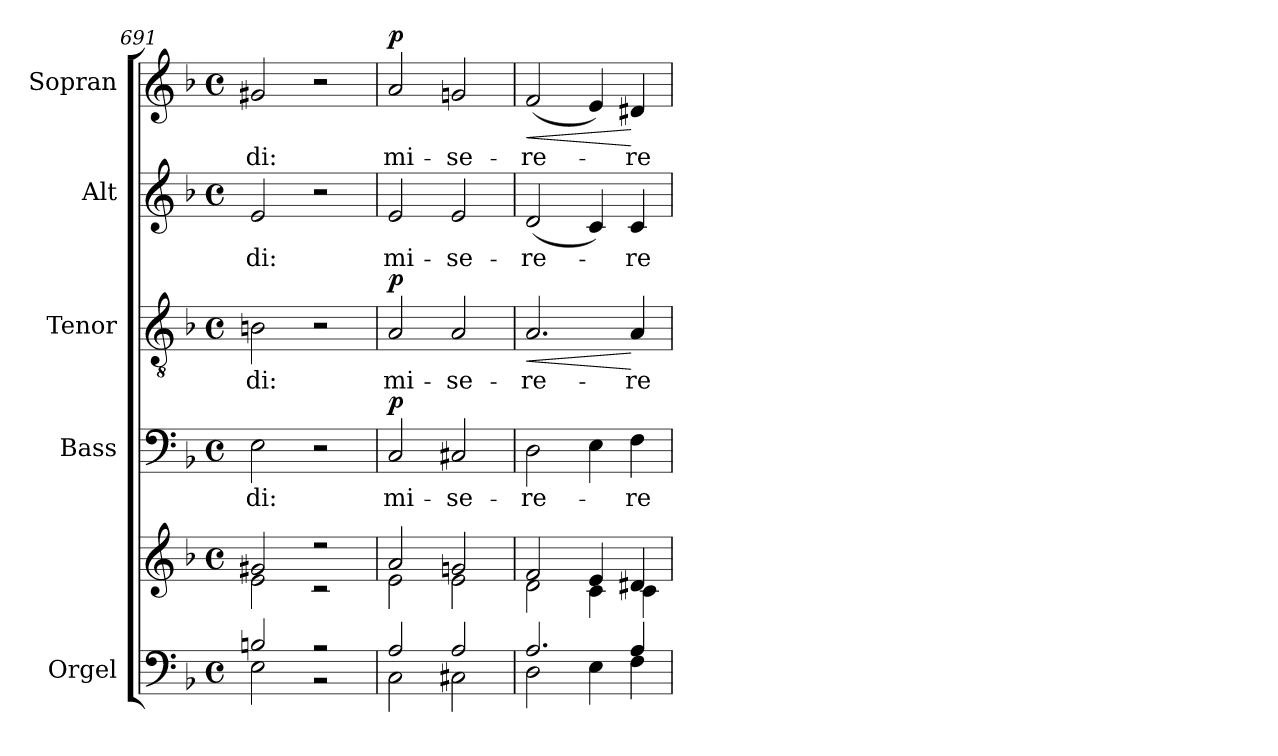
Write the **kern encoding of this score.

**kern	**kern	**kern	**text	**dynam	**kern	**text	**dynam	**kern	**text	**kern	**text	**dynam
*part5	*part5	*part4	*part4	*part4	*part3	*part3	*part3	*part2	*part2	*part1	*part1	*part1
*staff6	*staff5	*staff4	*staff4	*staff4	*staff3	*staff3	*staff3	*staff2	*staff2	*staff1	*staff1	*staff1
*I"Orgel	*	*I"Bass	*	*	*I"Tenor	*	*	*I"Alt	*	*I"Sopran	*	*
*I'Org.	*	*I'B.	*	*	*I'T.	*	*	*I'A.	*	*I'S.	*	*
*clefF4	*clefG2	*clefF4	*	*	*clefGv2	*	*	*clefG2	*	*clefG2	*	*
*k[b-]	*k[b-]	*k[b-]	*	*	*k[b-]	*	*	*k[b-]	*	*k[b-]	*	*
*F:	*F:	*F:	*	*	*F:	*	*	*F:	*	*F:	*	*
*M4/4	*M4/4	*M4/4	*	*	*M4/4	*	*	*M4/4	*	*M4/4	*	*
*met(c)	*met(c)	*met(c)	*	*	*met(c)	*	*	*met(c)	*	*met(c)	*	*
=691	=691	=691	=691	=691	=691	=691	=691	=691	=691	=691	=691	=691
*^	*^	*	*	*	*	*	*	*	*	*	*	*
!	!	!	!	!	!LO:LY:b	!	!	!LO:LY:b	!	!	!LO:LY:b	!	!LO:LY:b	!
2Bn/	2E\	2g#X/	2e\	2E\	-di:	.	2Bn\	-di:	.	2e/	-di:	2g#X/	-di:	.
2r	2r	2r	2r	2r	.	.	2r	.	.	2r	.	2r	.	.
=692	=692	=692	=692	=692	=692	=692	=692	=692	=692	=692	=692	=692	=692	=692
!	!	!	!	!	!LO:LY:b	!LO:DY:a	!	!LO:LY:b	!LO:DY:a	!	!LO:LY:b	!	!LO:LY:b	!LO:DY:a
2A/	2C\	2a/	2e\	2C/	mi-	p	2A/	mi-	p	2e/	mi-	2a/	mi-	p
!	!	!	!	!	!LO:LY:b	!	!	!LO:LY:b	!	!	!LO:LY:b	!	!LO:LY:b	!
2A/	2C#X\	2gn/	2e\	2C#X/	-se-	.	2A/	-se-	.	2e/	-se-	2gn/	-se-	.
=693	=693	=693	=693	=693	=693	=693	=693	=693	=693	=693	=693	=693	=693	=693
!	!	!	!	!	!LO:LY:b	!	!	!LO:LY:b	!LO:HP:b	!	!LO:LY:b	!	!LO:LY:b	!LO:HP:b
2.A/	2D\	2f/	2d\	2D\	-re-	.	2.A/	-re-	<	(<2d/	-re-	(<2f/	-re-	<
.	4E\	4e/	4c\	4E\	.	.	.	.	.	4c/)	.	4e/)	.	.
!	!	!	!	!	!LO:LY:b	!	!	!LO:LY:b	!	!	!LO:LY:b	!	!LO:LY:b	!
4A/	4F\	4d#X/	4c\	4F\	-re	.	4A/	-re	[	4c/	-re	4d#X/	-re	[
*v	*v	*	*	*	*	*	*	*	*	*	*	*	*	*
*	*v	*v	*	*	*	*	*	*	*	*	*	*	*
=	=	=	=	=	=	=	=	=	=	=	=	=
*-	*-	*-	*-	*-	*-	*-	*-	*-	*-	*-	*-	*-
